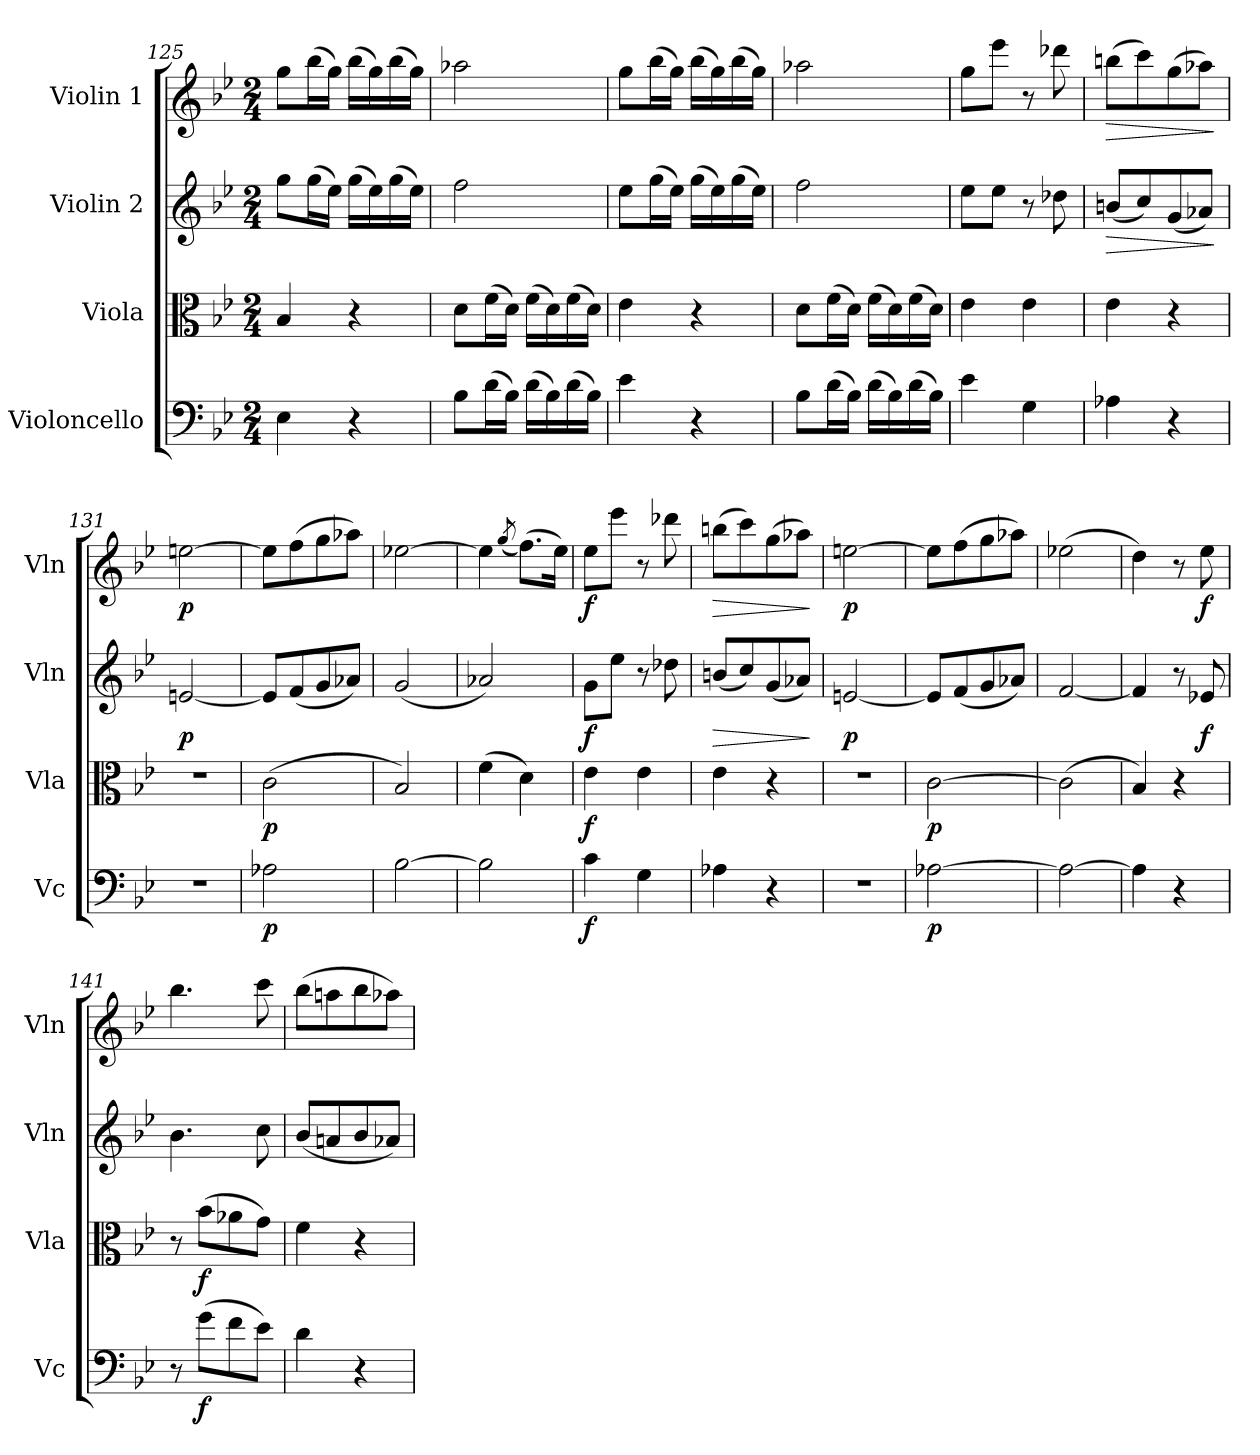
**kern	**dynam	**kern	**dynam	**kern	**dynam	**kern	**dynam
*part4	*part4	*part3	*part3	*part2	*part2	*part1	*part1
*staff4	*staff4	*staff3	*staff3	*staff2	*staff2	*staff1	*staff1
*I"Violoncello	*	*I"Viola	*	*I"Violin 2	*	*I"Violin 1	*
*I'Vc	*	*I'Vla	*	*I'Vln	*	*I'Vln	*
*clefF4	*	*clefC3	*	*clefG2	*	*clefG2	*
*k[b-e-]	*	*k[b-e-]	*	*k[b-e-]	*	*k[b-e-]	*
*M2/4	*	*M2/4	*	*M2/4	*	*M2/4	*
=125	=125	=125	=125	=125	=125	=125	=125
4E-\	.	4B-/	.	8gg\L	.	8gg\L	.
.	.	.	.	(16gg\L	.	(16bb-\L	.
.	.	.	.	16ee-\JJ)	.	16gg\JJ)	.
4r	.	4r	.	(16gg\LL	.	(16bb-\LL	.
.	.	.	.	16ee-\)	.	16gg\)	.
.	.	.	.	(16gg\	.	(16bb-\	.
.	.	.	.	16ee-\JJ)	.	16gg\JJ)	.
=126	=126	=126	=126	=126	=126	=126	=126
8B-\L	.	8d\L	.	2ff\	.	2aa-X\	.
(16d\L	.	(16f\L	.	.	.	.	.
16B-\JJ)	.	16d\JJ)	.	.	.	.	.
(16d\LL	.	(16f\LL	.	.	.	.	.
16B-\)	.	16d\)	.	.	.	.	.
(16d\	.	(16f\	.	.	.	.	.
16B-\JJ)	.	16d\JJ)	.	.	.	.	.
=127	=127	=127	=127	=127	=127	=127	=127
4e-\	.	4e-\	.	8ee-\L	.	8gg\L	.
.	.	.	.	(16gg\L	.	(16bb-\L	.
.	.	.	.	16ee-\JJ)	.	16gg\JJ)	.
4r	.	4r	.	(16gg\LL	.	(16bb-\LL	.
.	.	.	.	16ee-\)	.	16gg\)	.
.	.	.	.	(16gg\	.	(16bb-\	.
.	.	.	.	16ee-\JJ)	.	16gg\JJ)	.
!!LO:PB:g=z
=128	=128	=128	=128	=128	=128	=128	=128
8B-\L	.	8d\L	.	2ff\	.	2aa-X\	.
(16d\L	.	(16f\L	.	.	.	.	.
16B-\JJ)	.	16d\JJ)	.	.	.	.	.
(16d\LL	.	(16f\LL	.	.	.	.	.
16B-\)	.	16d\)	.	.	.	.	.
(16d\	.	(16f\	.	.	.	.	.
16B-\JJ)	.	16d\JJ)	.	.	.	.	.
=129	=129	=129	=129	=129	=129	=129	=129
4e-\	.	4e-\	.	8ee-\L	.	8gg\L	.
.	.	.	.	8ee-\J	.	8eee-\J	.
4G\	.	4e-\	.	8r	.	8r	.
.	.	.	.	8dd-X\	.	8ddd-X\	.
=130	=130	=130	=130	=130	=130	=130	=130
!	!	!	!	!	!LO:HP:b	!	!LO:HP:b
4A-X\	.	4e-\	.	(8bn/L	>	(8bbn\L	>
.	.	.	.	8cc/)	.	8ccc\)	.
4r	.	4r	.	(8g/	.	(8gg\	.
.	.	.	.	8a-X/J)	.	8aa-X\J)	.
.	.	.	.	.	]	.	]
=131	=131	=131	=131	=131	=131	=131	=131
!	!	!	!	!	!LO:DY:b	!	!LO:DY:b
2r	.	2r	.	[2en/	p	[2een\	p
=132	=132	=132	=132	=132	=132	=132	=132
!	!LO:DY:b	!	!LO:DY:b	!	!	!	!
2A-X\	p	(2c\	p	8e/L]	.	8ee\L]	.
.	.	.	.	(8f/	.	(8ff\	.
.	.	.	.	8g/	.	8gg\	.
.	.	.	.	8a-X/J)	.	8aa-X\J)	.
=133	=133	=133	=133	=133	=133	=133	=133
[2B-\	.	2B-/)	.	(2g/	.	[2ee-X\	.
!!LO:LB:g=z
=134	=134	=134	=134	=134	=134	=134	=134
2B-\]	.	(4f\	.	2a-X/)	.	4ee-\]	.
.	.	.	.	.	.	(8qgg/	.
.	.	4d\)	.	.	.	(8.ff\L)	.
.	.	.	.	.	.	16ee-\Jk)	.
=135	=135	=135	=135	=135	=135	=135	=135
!	!LO:DY:b	!	!LO:DY:b	!	!LO:DY:b	!	!LO:DY:b
4c\	f	4e-\	f	8g\L	f	8ee-\L	f
.	.	.	.	8ee-\J	.	8eee-\J	.
4G\	.	4e-\	.	8r	.	8r	.
.	.	.	.	8dd-X\	.	8ddd-X\	.
=136	=136	=136	=136	=136	=136	=136	=136
!	!	!	!	!	!LO:HP:b	!	!LO:HP:b
4A-X\	.	4e-\	.	(8bn/L	>	(8bbn\L	>
.	.	.	.	8cc/)	.	8ccc\)	.
4r	.	4r	.	(8g/	.	(8gg\	.
.	.	.	.	8a-X/J)	.	8aa-X\J)	.
.	.	.	.	.	]	.	]
=137	=137	=137	=137	=137	=137	=137	=137
!	!	!	!	!	!LO:DY:b	!	!LO:DY:b
2r	.	2r	.	[2en/	p	[2een\	p
=138	=138	=138	=138	=138	=138	=138	=138
!	!LO:DY:b	!	!LO:DY:b	!	!	!	!
[2A-X\	p	[2c\	p	8e/L]	.	8ee\L]	.
.	.	.	.	(8f/	.	(8ff\	.
.	.	.	.	8g/	.	8gg\	.
.	.	.	.	8a-X/J)	.	8aa-X\J)	.
=139	=139	=139	=139	=139	=139	=139	=139
2A-\_	.	(2c\]	.	[2f/	.	(2ee-X\	.
=140	=140	=140	=140	=140	=140	=140	=140
4A-\]	.	4B-/)	.	4f/]	.	4dd\)	.
4r	.	4r	.	8r	.	8r	.
!	!	!	!	!	!LO:DY:b	!	!LO:DY:b
.	.	.	.	8e-X/	f	8ee-\	f
!!LO:LB:g=z
=141	=141	=141	=141	=141	=141	=141	=141
8r	.	8r	.	4.b-\	.	4.bb-\	.
!	!LO:DY:b	!	!LO:DY:b	!	!	!	!
(8g\L	f	(8b-\L	f	.	.	.	.
8f\	.	8a-X\	.	.	.	.	.
8e-\J)	.	8g\J)	.	8cc\	.	8ccc\	.
=142	=142	=142	=142	=142	=142	=142	=142
4d\	.	4f\	.	(8b-/L	.	(8bb-\L	.
.	.	.	.	8an/	.	8aan\	.
4r	.	4r	.	8b-/	.	8bb-\	.
.	.	.	.	8a-X/J)	.	8aa-X\J)	.
=	=	=	=	=	=	=	=
*-	*-	*-	*-	*-	*-	*-	*-
